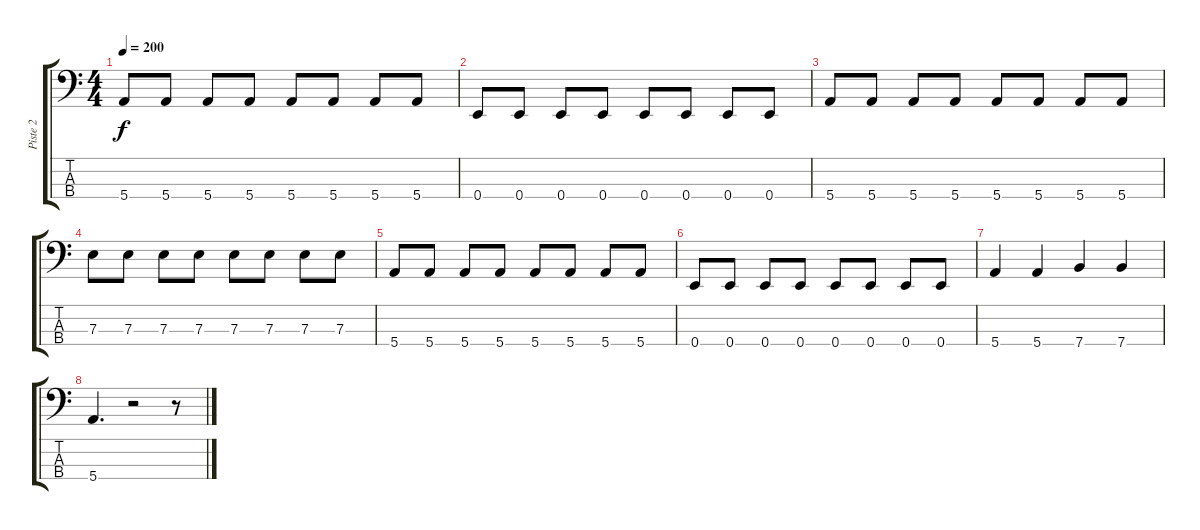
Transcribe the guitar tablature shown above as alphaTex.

\track ("Piste 2" "Piste 2") {instrument electricbassfinger}
\staff {score tabs}
\tuning (G2 D2 A1 E1) {hide}
\ts (4 4)
\tempo 200
\clef f4
\ks c
5.4.8{dy f} 5.4.8 5.4.8 5.4.8 5.4.8 5.4.8 5.4.8 5.4.8 |
0.4.8 0.4.8 0.4.8 0.4.8 0.4.8 0.4.8 0.4.8 0.4.8 |
5.4.8 5.4.8 5.4.8 5.4.8 5.4.8 5.4.8 5.4.8 5.4.8 |
7.3.8 7.3.8 7.3.8 7.3.8 7.3.8 7.3.8 7.3.8 7.3.8 |
5.4.8 5.4.8 5.4.8 5.4.8 5.4.8 5.4.8 5.4.8 5.4.8 |
0.4.8 0.4.8 0.4.8 0.4.8 0.4.8 0.4.8 0.4.8 0.4.8 |
5.4.4 5.4.4 7.4.4 7.4.4 |
5.4.4{d} r.2 r.8
